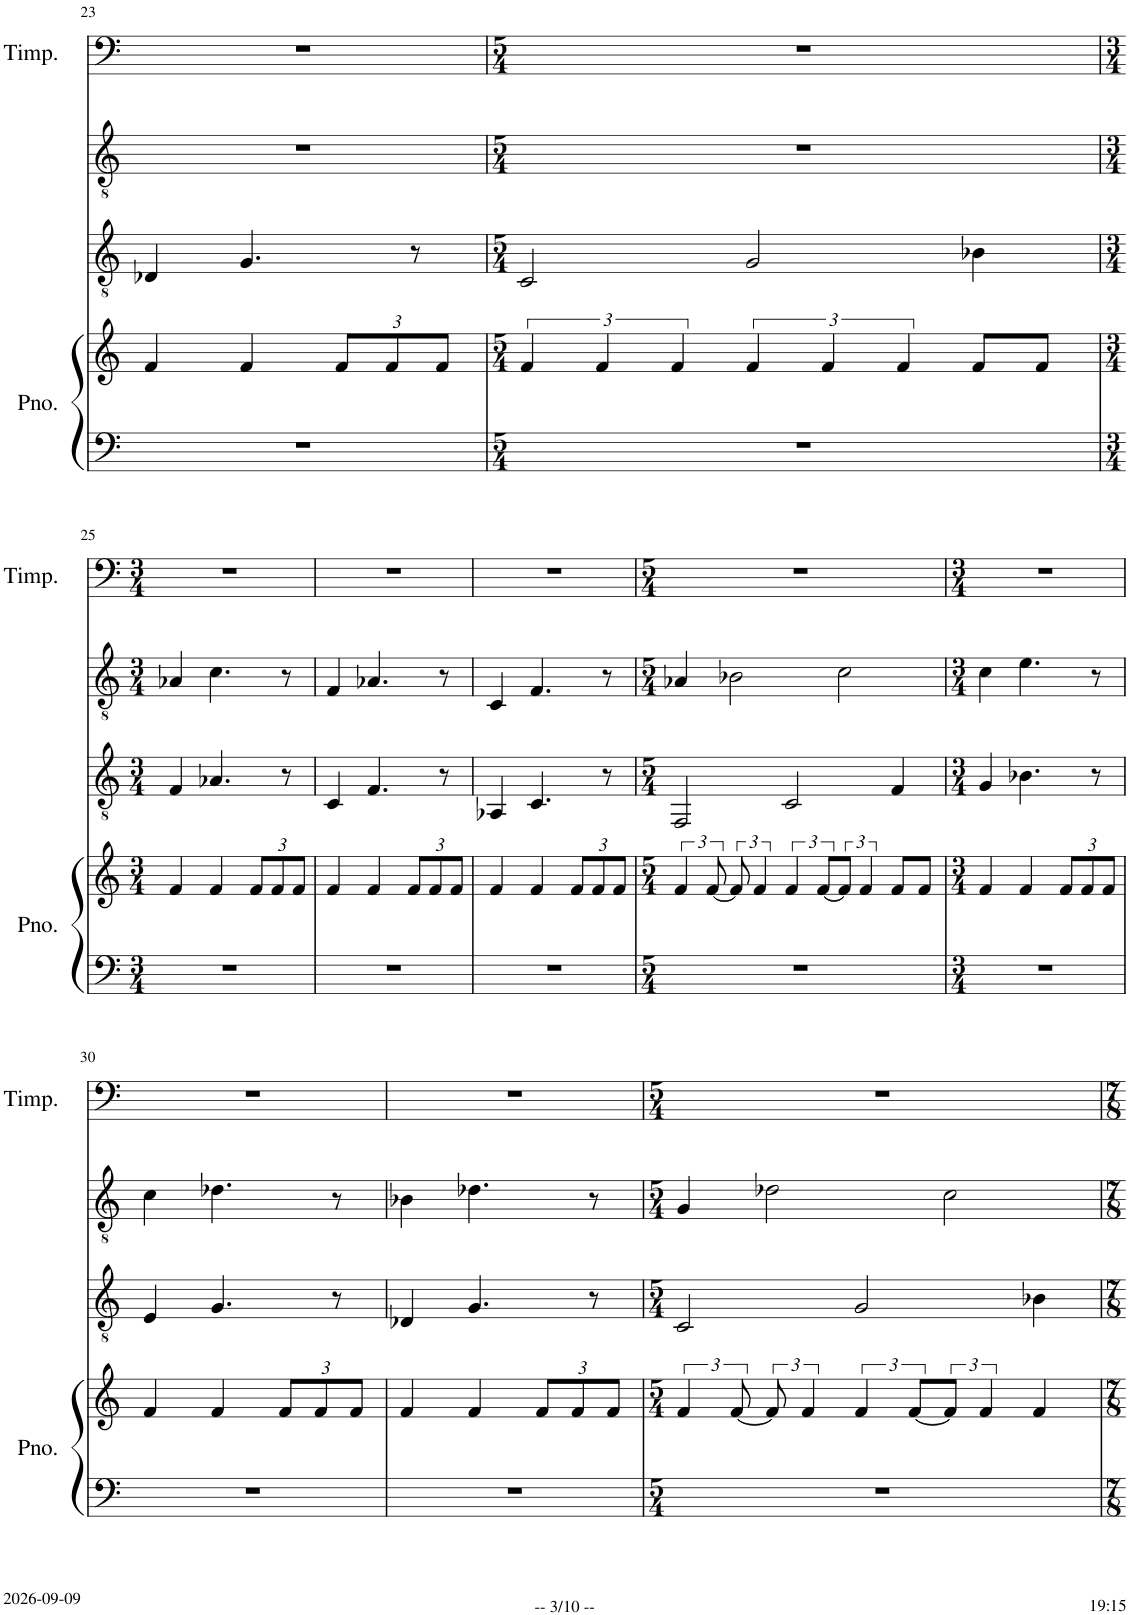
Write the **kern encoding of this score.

**kern	**kern	**kern	**kern	**kern
*part4	*part4	*part3	*part2	*part1
*staff5	*staff4	*staff3	*staff2	*staff1
*I"Piano	*	*I"Violoncello	*I"Viola	*I"Timpani
*I'Pno.	*	*I'Vc	*I'Vla	*I'Timp.
!!LO:PB:g=z
*clefF4	*clefG2	*clefGv2	*clefGv2	*clefF4
*k[]	*k[]	*k[]	*k[]	*k[]
*M3/4	*M3/4	*M3/4	*M3/4	*M3/4
=23	=23	=23	=23	=23
2.r	4f/	4D-X/	2.r	2.r
.	4f/	4.G/	.	.
*	*Xbrackettup	*	*	*
.	12f/L	.	.	.
.	12f/	.	.	.
.	.	8r	.	.
.	12f/J	.	.	.
=24	=24	=24	=24	=24
*M5/4	*M5/4	*M5/4	*M5/4	*M5/4
*	*brackettup	*	*	*
4%5r	6f/	2C/	4%5r	4%5r
.	6f/	.	.	.
.	6f/	.	.	.
.	6f/	2G/	.	.
.	6f/	.	.	.
.	6f/	.	.	.
.	8f/L	4B-X\	.	.
.	8f/J	.	.	.
!!LO:LB:g=z
=25	=25	=25	=25	=25
*M3/4	*M3/4	*M3/4	*M3/4	*M3/4
2.r	4f/	4F/	4A-X/	2.r
.	4f/	4.A-X/	4.c\	.
*	*Xbrackettup	*	*	*
.	12f/L	.	.	.
.	12f/	.	.	.
.	.	8r	8r	.
.	12f/J	.	.	.
=26	=26	=26	=26	=26
2.r	4f/	4C/	4F/	2.r
.	4f/	4.F/	4.A-X/	.
.	12f/L	.	.	.
.	12f/	.	.	.
.	.	8r	8r	.
.	12f/J	.	.	.
=27	=27	=27	=27	=27
2.r	4f/	4AA-X/	4C/	2.r
.	4f/	4.C/	4.F/	.
.	12f/L	.	.	.
.	12f/	.	.	.
.	.	8r	8r	.
.	12f/J	.	.	.
=28	=28	=28	=28	=28
*M5/4	*M5/4	*M5/4	*M5/4	*M5/4
*	*brackettup	*	*	*
4%5r	6f/	2FF/	4A-X/	4%5r
.	[12f/	.	.	.
.	12f/]	.	2B-X\	.
.	6f/	.	.	.
.	6f/	2C/	.	.
.	[12f/L	.	.	.
.	12f/J]	.	2c\	.
.	6f/	.	.	.
.	8f/L	4F/	.	.
.	8f/J	.	.	.
=29	=29	=29	=29	=29
*M3/4	*M3/4	*M3/4	*M3/4	*M3/4
2.r	4f/	4G/	4c\	2.r
.	4f/	4.B-X\	4.e\	.
*	*Xbrackettup	*	*	*
.	12f/L	.	.	.
.	12f/	.	.	.
.	.	8r	8r	.
.	12f/J	.	.	.
!!LO:LB:g=z
=30	=30	=30	=30	=30
2.r	4f/	4E/	4c\	2.r
.	4f/	4.G/	4.d-X\	.
.	12f/L	.	.	.
.	12f/	.	.	.
.	.	8r	8r	.
.	12f/J	.	.	.
=31	=31	=31	=31	=31
2.r	4f/	4D-X/	4B-X\	2.r
.	4f/	4.G/	4.d-X\	.
.	12f/L	.	.	.
.	12f/	.	.	.
.	.	8r	8r	.
.	12f/J	.	.	.
=32	=32	=32	=32	=32
*M5/4	*M5/4	*M5/4	*M5/4	*M5/4
*	*brackettup	*	*	*
4%5r	6f/	2C/	4G/	4%5r
.	[12f/	.	.	.
.	12f/]	.	2d-X\	.
.	6f/	.	.	.
.	6f/	2G/	.	.
.	[12f/L	.	.	.
.	12f/J]	.	2c\	.
.	6f/	.	.	.
.	4f/	4B-X\	.	.
=	=	=	=	=
*-	*-	*-	*-	*-
